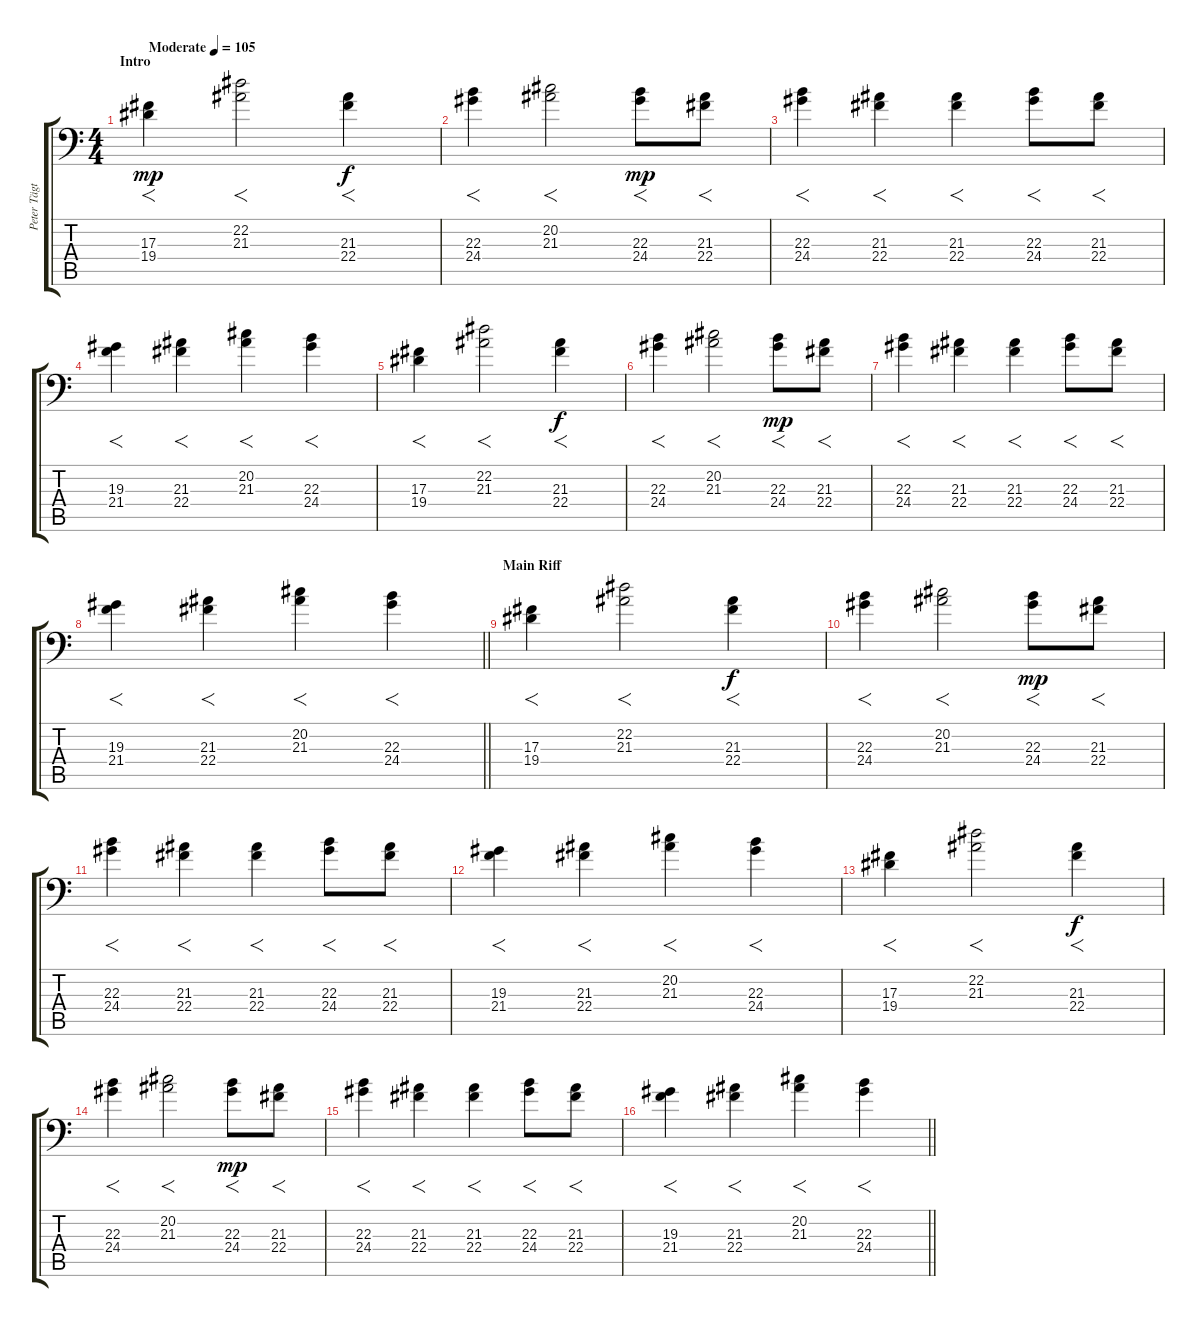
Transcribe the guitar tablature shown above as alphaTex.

\track ("Peter Tägtgren (Keyboard III)" "Peter Tägt") {instrument stringensemble2}
\staff {score tabs}
\tuning (Bb3 F3 Db3 Ab2 Eb2 Bb1) {hide}
\ts (4 4)
\section ("" "Intro")
\tempo (105 "Moderate")
\clef f4
\ks c
(17.3 19.4).4{f dy mp volume 10 instrument stringensemble2} (22.2 21.3).2{f} (21.3 22.4).4{f dy f} |
(22.3 24.4).4{f} (20.2 21.3).2{f} (22.3 24.4).8{f dy mp} (21.3 22.4).8{f} |
(22.3 24.4).4{f} (21.3 22.4).4{f} (21.3 22.4).4{f} (22.3 24.4).8{f} (21.3 22.4).8{f} |
(19.3 21.4).4{f} (21.3 22.4).4{f} (20.2 21.3).4{f} (22.3 24.4).4{f} |
(17.3 19.4).4{f} (22.2 21.3).2{f} (21.3 22.4).4{f dy f} |
(22.3 24.4).4{f} (20.2 21.3).2{f} (22.3 24.4).8{f dy mp} (21.3 22.4).8{f} |
(22.3 24.4).4{f} (21.3 22.4).4{f} (21.3 22.4).4{f} (22.3 24.4).8{f} (21.3 22.4).8{f} |
\barLineRight lightlight
(19.3 21.4).4{f} (21.3 22.4).4{f} (20.2 21.3).4{f} (22.3 24.4).4{f} |
\section ("" "Main Riff")
(17.3 19.4).4{f volume 14} (22.2 21.3).2{f} (21.3 22.4).4{f dy f} |
(22.3 24.4).4{f} (20.2 21.3).2{f} (22.3 24.4).8{f dy mp} (21.3 22.4).8{f} |
(22.3 24.4).4{f} (21.3 22.4).4{f} (21.3 22.4).4{f} (22.3 24.4).8{f} (21.3 22.4).8{f} |
(19.3 21.4).4{f} (21.3 22.4).4{f} (20.2 21.3).4{f} (22.3 24.4).4{f} |
(17.3 19.4).4{f} (22.2 21.3).2{f} (21.3 22.4).4{f dy f} |
(22.3 24.4).4{f} (20.2 21.3).2{f} (22.3 24.4).8{f dy mp} (21.3 22.4).8{f} |
(22.3 24.4).4{f} (21.3 22.4).4{f} (21.3 22.4).4{f} (22.3 24.4).8{f} (21.3 22.4).8{f} |
\barLineRight lightlight
(19.3 21.4).4{f} (21.3 22.4).4{f} (20.2 21.3).4{f} (22.3 24.4).4{f}
